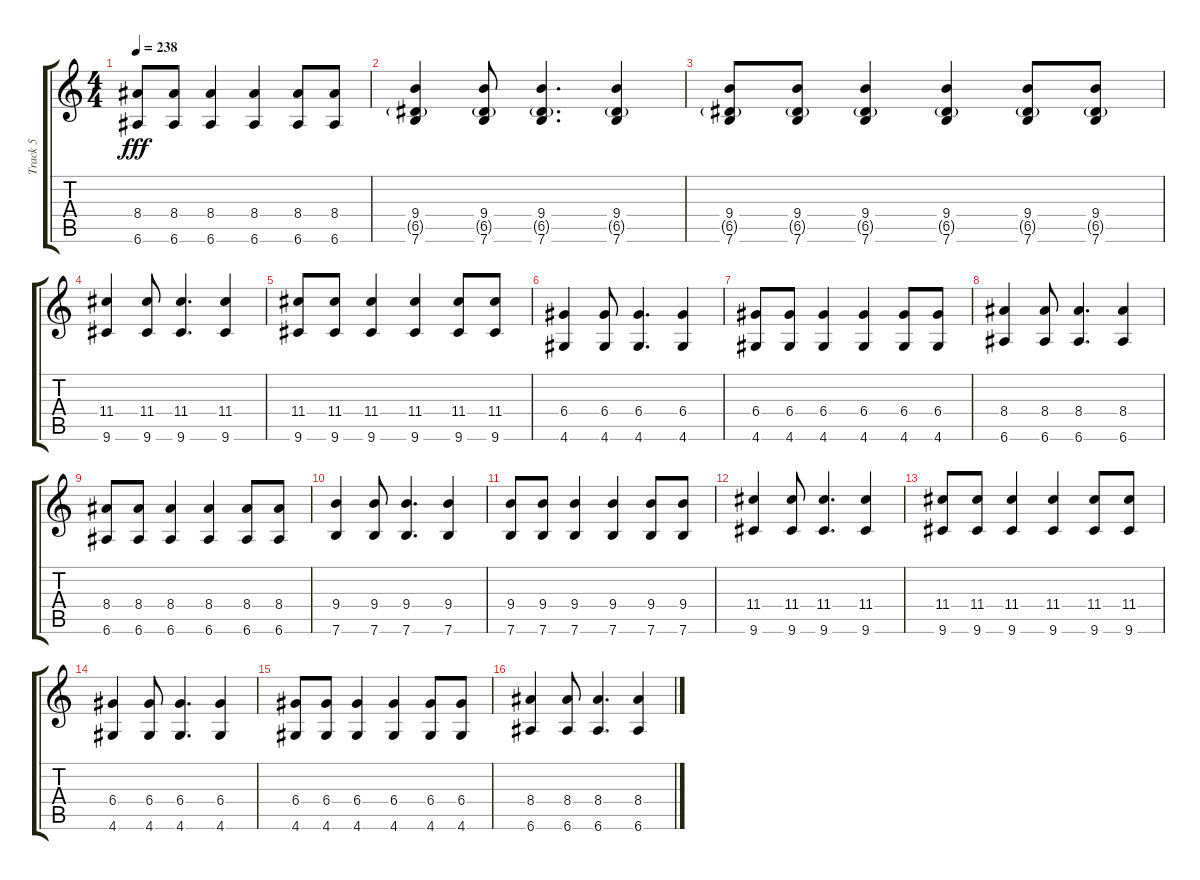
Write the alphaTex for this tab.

\track ("Track 5" "Track 5") {instrument overdrivenguitar}
\staff {score tabs}
\tuning (E4 B3 G3 D3 A2 E2) {hide}
\ts (4 4)
\tempo 238
\clef g2
\ks c
(8.4 6.6).8{dy fff} (8.4 6.6).8 (8.4 6.6).4 (8.4 6.6).4 (8.4 6.6).8 (8.4 6.6).8 |
(9.4 6.5{g} 7.6).4 (9.4 6.5{g} 7.6).8 (9.4 6.5{g} 7.6).4{d} (9.4 6.5{g} 7.6).4 |
(9.4 6.5{g} 7.6).8 (9.4 6.5{g} 7.6).8 (9.4 6.5{g} 7.6).4 (9.4 6.5{g} 7.6).4 (9.4 6.5{g} 7.6).8 (9.4 6.5{g} 7.6).8 |
(11.4 9.6).4 (11.4 9.6).8 (11.4 9.6).4{d} (11.4 9.6).4 |
(11.4 9.6).8 (11.4 9.6).8 (11.4 9.6).4 (11.4 9.6).4 (11.4 9.6).8 (11.4 9.6).8 |
(6.4 4.6).4 (6.4 4.6).8 (6.4 4.6).4{d} (6.4 4.6).4 |
(6.4 4.6).8 (6.4 4.6).8 (6.4 4.6).4 (6.4 4.6).4 (6.4 4.6).8 (6.4 4.6).8 |
(8.4 6.6).4 (8.4 6.6).8 (8.4 6.6).4{d} (8.4 6.6).4 |
(8.4 6.6).8 (8.4 6.6).8 (8.4 6.6).4 (8.4 6.6).4 (8.4 6.6).8 (8.4 6.6).8 |
(9.4 7.6).4 (9.4 7.6).8 (9.4 7.6).4{d} (9.4 7.6).4 |
(9.4 7.6).8 (9.4 7.6).8 (9.4 7.6).4 (9.4 7.6).4 (9.4 7.6).8 (9.4 7.6).8 |
(11.4 9.6).4 (11.4 9.6).8 (11.4 9.6).4{d} (11.4 9.6).4 |
(11.4 9.6).8 (11.4 9.6).8 (11.4 9.6).4 (11.4 9.6).4 (11.4 9.6).8 (11.4 9.6).8 |
(6.4 4.6).4 (6.4 4.6).8 (6.4 4.6).4{d} (6.4 4.6).4 |
(6.4 4.6).8 (6.4 4.6).8 (6.4 4.6).4 (6.4 4.6).4 (6.4 4.6).8 (6.4 4.6).8 |
(8.4 6.6).4 (8.4 6.6).8 (8.4 6.6).4{d} (8.4 6.6).4
